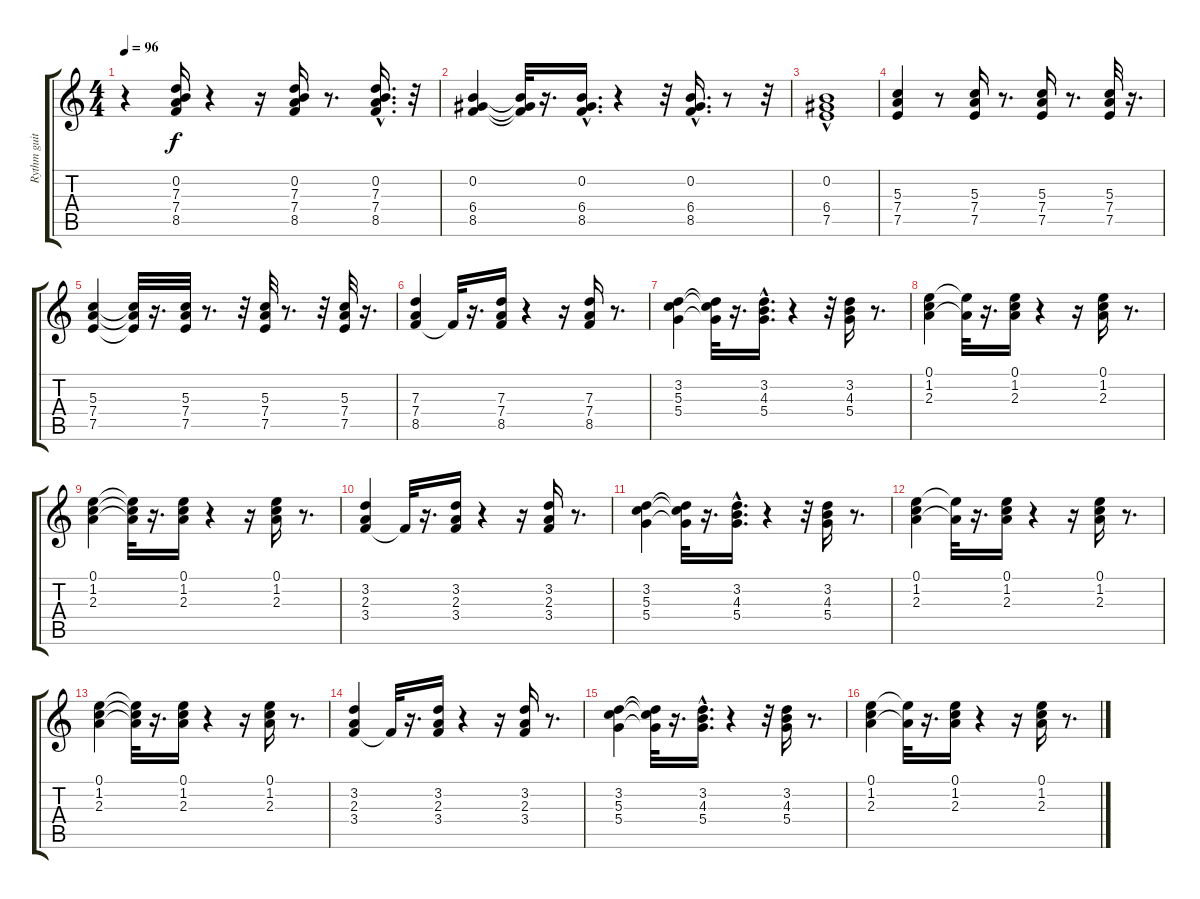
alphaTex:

\track ("Rythm guitar" "Rythm guit") {instrument acousticguitarsteel}
\staff {score tabs}
\tuning (E4 B3 G3 D3 A2 E2) {hide}
\ts (4 4)
\tempo 96
\clef g2
\ks c
r.4{dy f} (0.2 7.3 7.4 8.5).16 r.4 r.16 (0.2 7.3 7.4 8.5).16 r.8{d} (0.2{hac} 7.3{hac} 7.4{hac} 8.5{hac}).16{d} r.32 |
(0.2 6.4 8.5).4 (0.2{t} 6.4{t} 8.5{t}).32 r.16{d} (0.2{hac} 6.4{hac} 8.5{hac}).16{d} r.4 r.32 (0.2{hac} 6.4{hac} 8.5{hac}).16{d} r.8 r.32 |
(0.2 6.4{hac} 7.5).1 |
(5.3 7.4 7.5).4 r.8 (5.3 7.4 7.5).16 r.8{d} (5.3 7.4 7.5).16 r.8{d} (5.3 7.4 7.5).32 r.16{d} |
(5.3 7.4 7.5).4 (5.3{t} 7.4{t} 7.5{t}).32 r.16{d} (5.3 7.4 7.5).32 r.8{d} r.32 (5.3 7.4 7.5).32 r.8{d} r.32 (5.3 7.4 7.5).32 r.16{d} |
(7.3 7.4 8.5).4 8.5{t}.32 r.16{d} (7.3 7.4 8.5).16 r.4 r.16 (7.3 7.4 8.5).16 r.8{d} |
(3.2 5.3 5.4).4 (3.2{t} 5.3{t} 5.4{t}).32 r.16{d} (3.2 4.3 5.4{hac}).16{d} r.4 r.32 (3.2 4.3 5.4).16 r.8{d} |
(0.1 1.2 2.3).4 (0.1{t} 2.3{t}).32 r.16{d} (0.1 1.2 2.3).16 r.4 r.16 (0.1 1.2 2.3).16 r.8{d} |
(0.1 1.2 2.3).4 (0.1{t} 1.2{t} 2.3{t}).32 r.16{d} (0.1 1.2 2.3).16 r.4 r.16 (0.1 1.2 2.3).16 r.8{d} |
(3.2 2.3 3.4).4 3.4{t}.32 r.16{d} (3.2 2.3 3.4).16 r.4 r.16 (3.2 2.3 3.4).16 r.8{d} |
(3.2 5.3 5.4).4 (3.2{t} 5.3{t} 5.4{t}).32 r.16{d} (3.2 4.3 5.4{hac}).16{d} r.4 r.32 (3.2 4.3 5.4).16 r.8{d} |
(0.1 1.2 2.3).4 (0.1{t} 2.3{t}).32 r.16{d} (0.1 1.2 2.3).16 r.4 r.16 (0.1 1.2 2.3).16 r.8{d} |
(0.1 1.2 2.3).4 (0.1{t} 1.2{t} 2.3{t}).32 r.16{d} (0.1 1.2 2.3).16 r.4 r.16 (0.1 1.2 2.3).16 r.8{d} |
(3.2 2.3 3.4).4 3.4{t}.32 r.16{d} (3.2 2.3 3.4).16 r.4 r.16 (3.2 2.3 3.4).16 r.8{d} |
(3.2 5.3 5.4).4 (3.2{t} 5.3{t} 5.4{t}).32 r.16{d} (3.2 4.3 5.4{hac}).16{d} r.4 r.32 (3.2 4.3 5.4).16 r.8{d} |
(0.1 1.2 2.3).4 (0.1{t} 2.3{t}).32 r.16{d} (0.1 1.2 2.3).16 r.4 r.16 (0.1 1.2 2.3).16 r.8{d}
